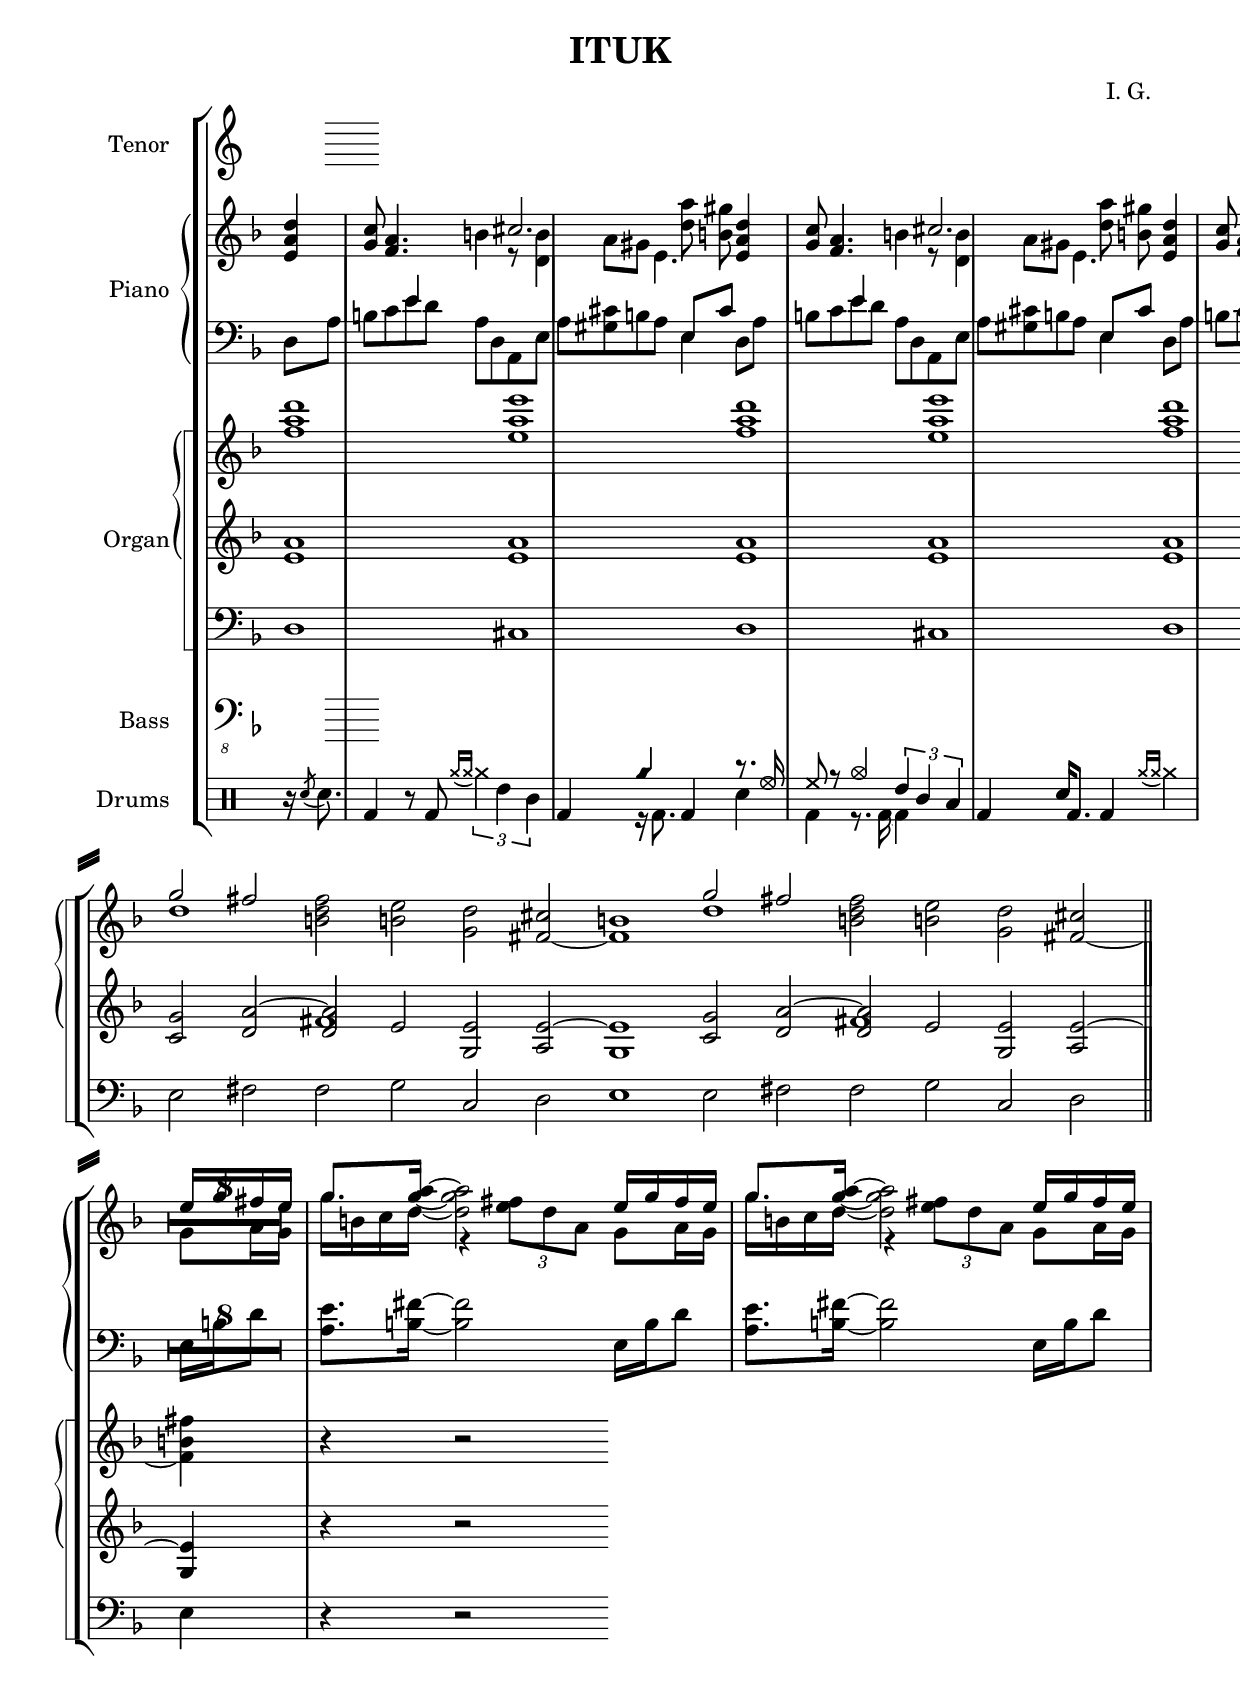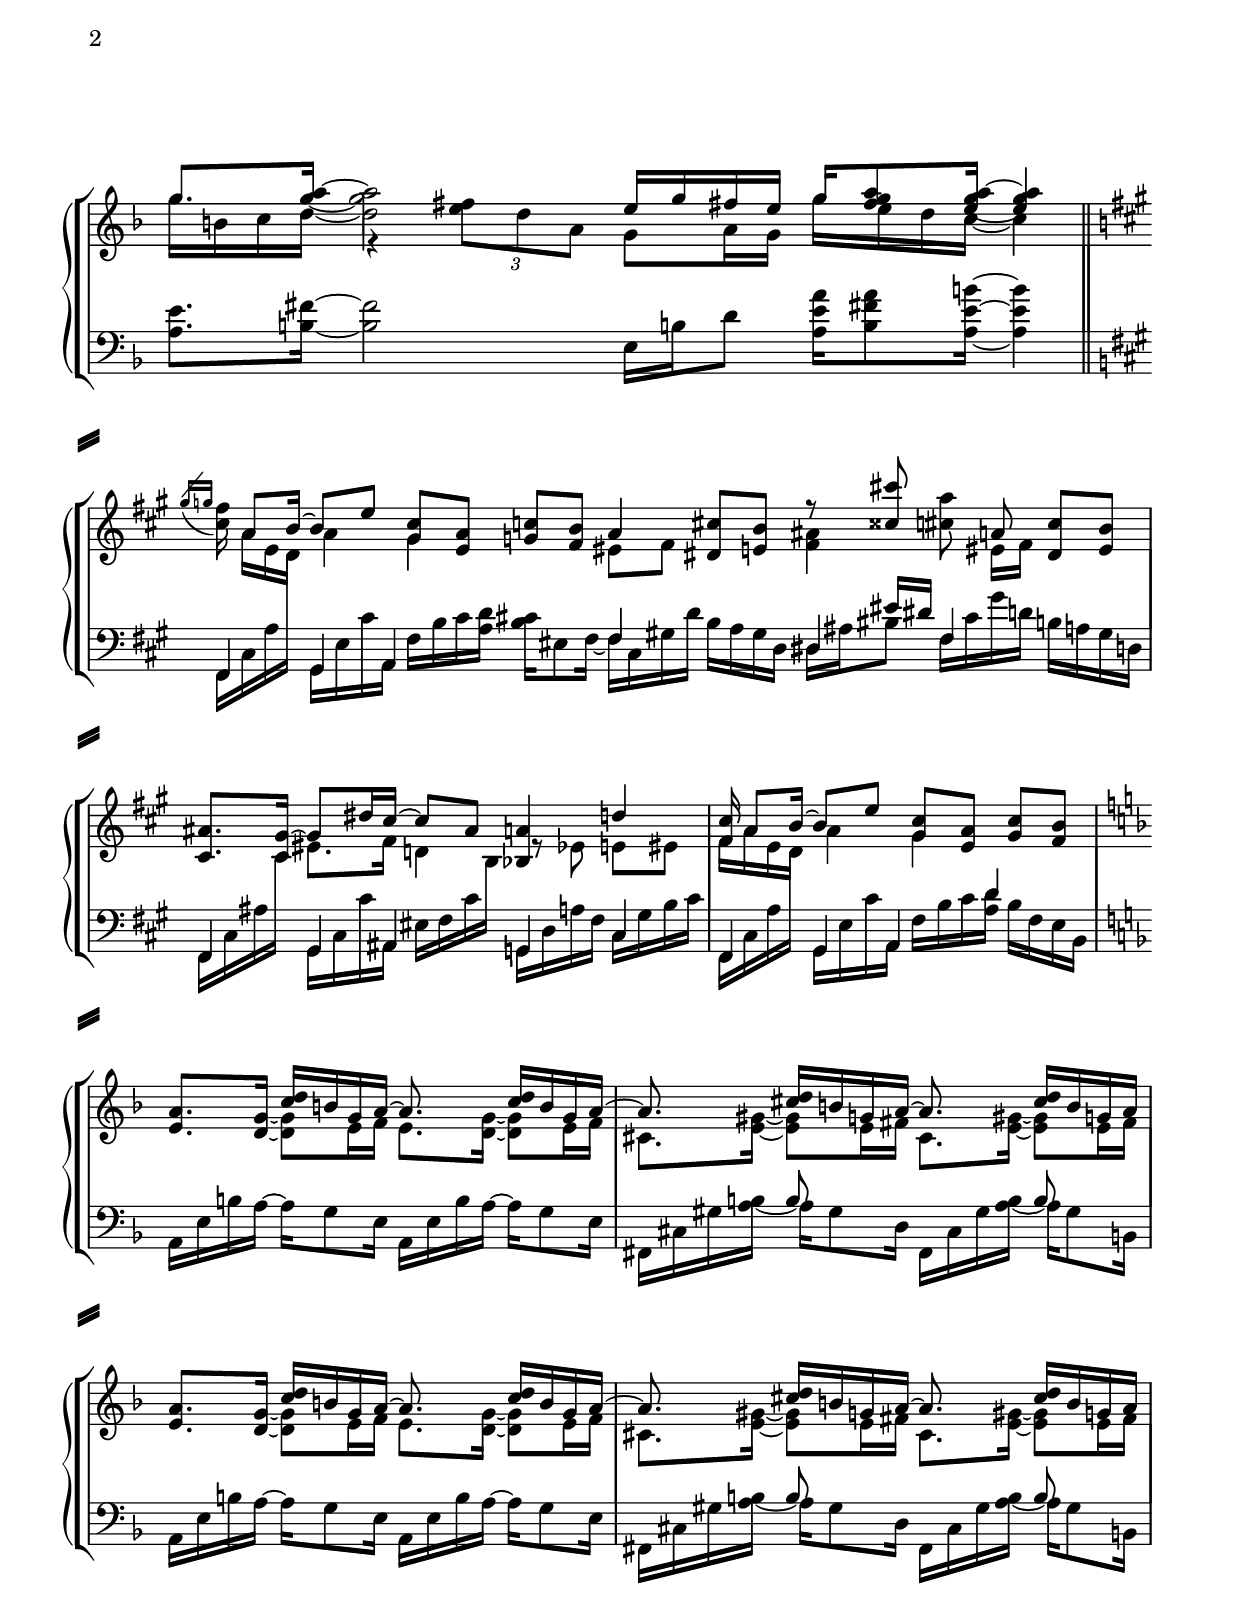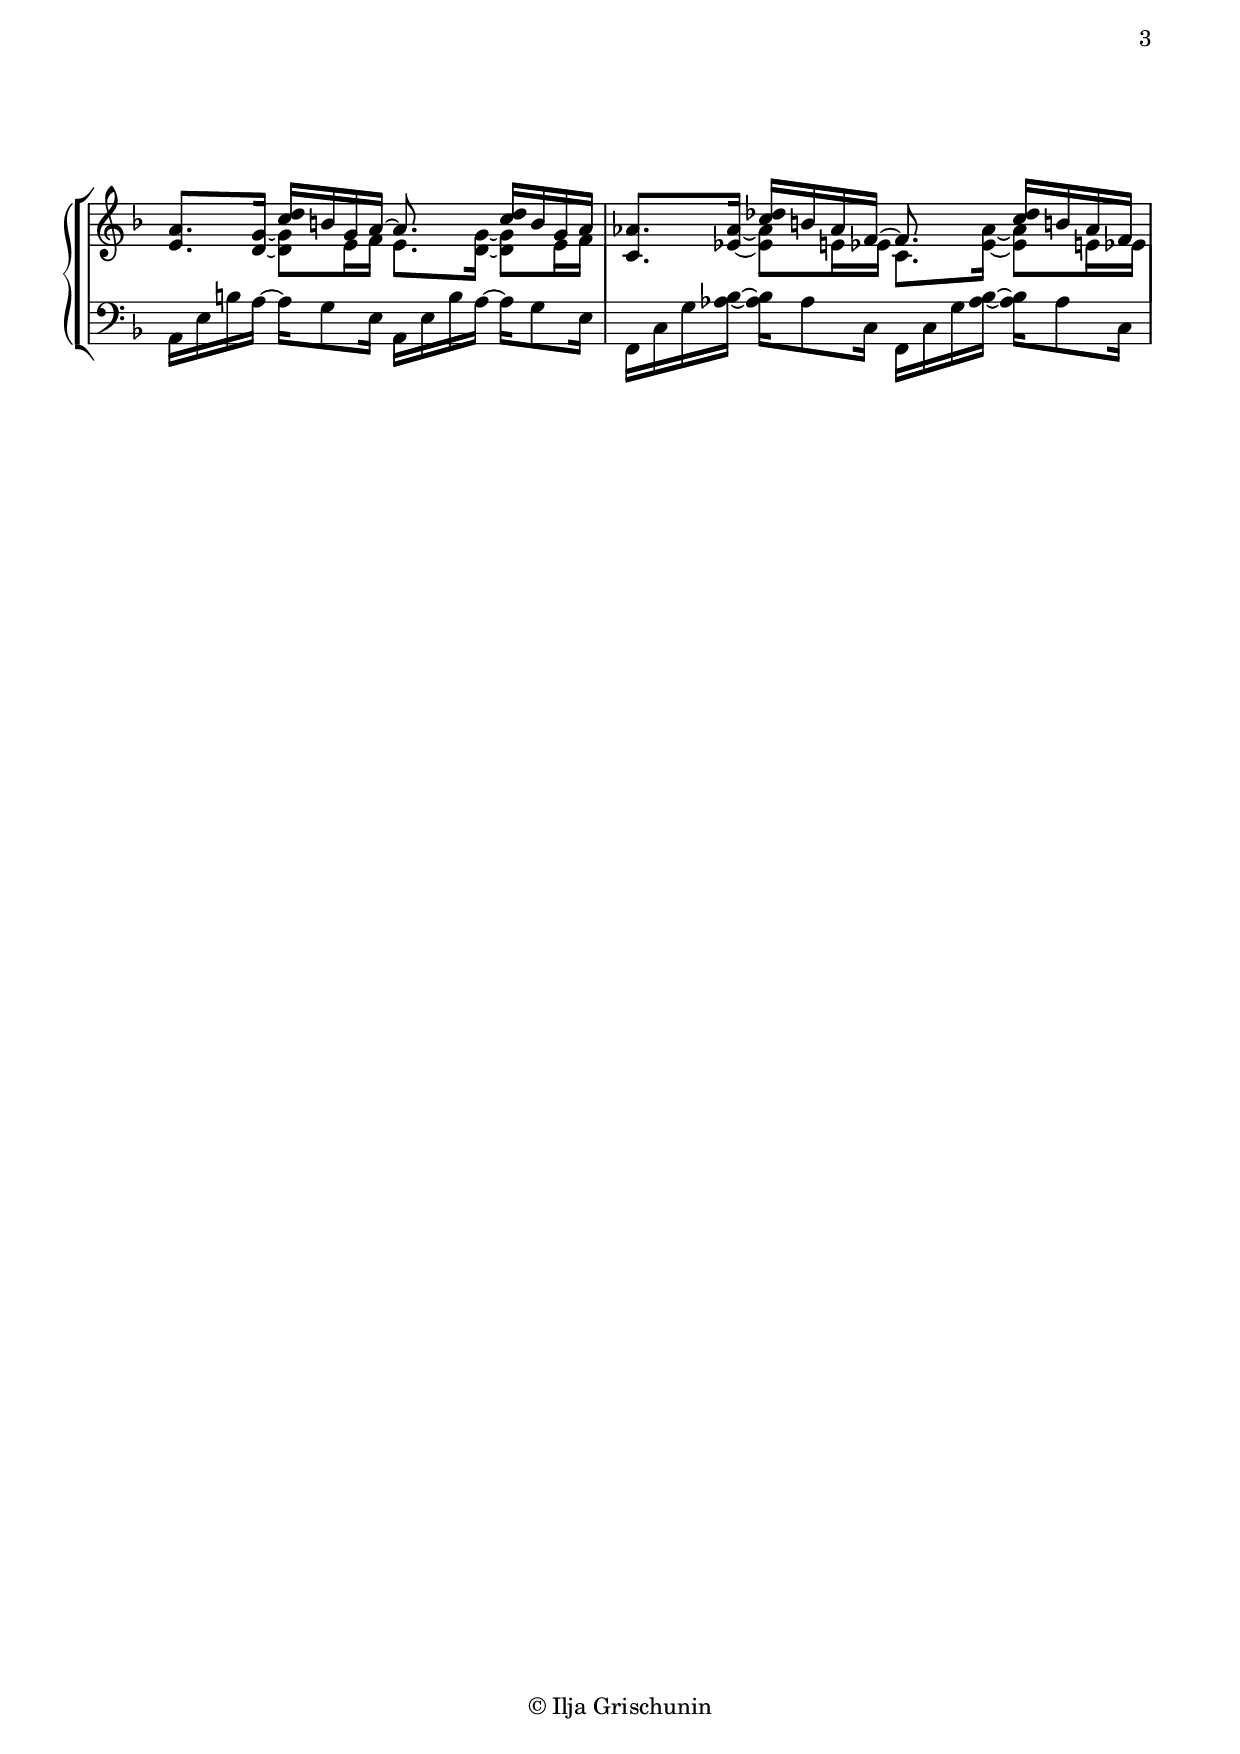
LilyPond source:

\version "2.19.15"

\language "deutsch"

\header {
  title = "ITUK"
  composer = "I. G."
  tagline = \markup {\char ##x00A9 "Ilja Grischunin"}
}

%#(set-global-staff-size 16)
\paper {
  system-separator-markup = \slashSeparator
  indent = 2.0\cm  % space for instrumentName
  %short-indent = 1.5\cm  % space for shortInstrumentName
  top-system-spacing.basic-distance = #25
  top-markup-spacing.basic-distance = #8
  markup-system-spacing.basic-distance = #26
  system-system-spacing.basic-distance = #20
  last-bottom-spacing.basic-distance = #25
  left-margin = 15
  right-margin = 15
  %two-sided = ##t
  %inner-margin = 20
  %outer-margin = 15
}

\layout {
  \context {
    \RemoveEmptyStaffContext
  }
  \context {
    \Score
    \remove "Bar_number_engraver"
  }
  \override Staff.TimeSignature.stencil = ##f
  \override Staff.InstrumentName.self-alignment-X = #RIGHT
  \override PianoStaff.InstrumentName.self-alignment-X = #RIGHT
  \override StaffGroup.InstrumentName.self-alignment-X = #RIGHT
}

\version "2.19.15"

\language "deutsch"


tenorSax = \relative {

}

\version "2.19.15"

\language "deutsch"

%%%%%%%%% SCRIPTS %%%%%%%%%
slash =
#(define-music-function (parser location ang stem-fraction protrusion)
   (number? number? number?)
   (remove-grace-property 'Voice 'Stem 'direction) ; necessary?
   #{
     \once \override Stem #'stencil =
     #(lambda (grob)
        (let* ((X-parent (ly:grob-parent grob X))
               (is-rest? (ly:grob? (ly:grob-object X-parent 'rest))))
          (if is-rest?
              empty-stencil
              (let* ((ang (degrees->radians ang))
                     ; We need the beam and its slope so that slash will
                     ; extend uniformly past the stem and the beam
                     (beam (ly:grob-object grob 'beam))
                     (beam-X-pos (ly:grob-property beam 'X-positions))
                     (beam-Y-pos (ly:grob-property beam 'positions))
                     (beam-slope (/ (- (cdr beam-Y-pos) (car beam-Y-pos))
                                   (- (cdr beam-X-pos) (car beam-X-pos))))
                     (beam-angle (atan beam-slope))
                     (stem-Y-ext (ly:grob-extent grob grob Y))
                     ; Stem.length is expressed in half staff-spaces
                     (stem-length (/ (ly:grob-property grob 'length) 2.0))
                     (dir (ly:grob-property grob 'direction))
                     ; if stem points up. car represents segment of stem
                     ; closest to notehead; if down, cdr does
                     (stem-ref (if (= dir 1) (car stem-Y-ext) (cdr stem-Y-ext)))
                     (stem-segment (* stem-length stem-fraction))
                     ; Where does slash cross the stem?
                     (slash-stem-Y (+ stem-ref (* dir stem-segment)))
                     ; These are values for the portion of the slash that
                     ; intersects the beamed group.
                     (dx (/ (- stem-length stem-segment)
                           (- (tan ang) (* dir beam-slope))))
                     (dy (* (tan ang) dx))
                     ; Now, we add in the wings
                     (protrusion-dx (* (cos ang) protrusion))
                     (protrusion-dy (* (sin ang) protrusion))
                     (x1 (- protrusion-dx))
                     (y1 (- slash-stem-Y (* dir protrusion-dy)))
                     (x2 (+ dx protrusion-dx))
                     (y2 (+ slash-stem-Y
                           (* dir (+ dy protrusion-dy))))
                     (th (ly:staff-symbol-line-thickness grob))
                     (stil (ly:stem::print grob)))

                (ly:stencil-add
                 stil
                 (make-line-stencil th x1 y1 x2 y2))))))
   #})

slashI = {
  \slash 50 0.6 1.0
}

slashII = {
  \slash 45 0.5 0.8
}

top = \change Staff = "RH"
bot = \change Staff = "LH"

%%%%%%%%%%%%%%%%%%%%%%%% RH %%%%%%%%%%%%%%%%%%%%%%%%%
rightPianoP = \relative {
  \key d \minor
  \override MultiMeasureRest.expand-limit = #2
  \set Score.skipBars = ##t
  \repeat unfold 3{
    <e' a d>4<g c>8 <f a>4. h4
    <<
      {
        cis2.
        \stemDown
        <d a'>8 <h gis'>
      }
      \\
      {
        r8 <d, h'>4 a'8 gis e4.
      }
    >>
  }
  <e a d>4<g c>8 <f a>4. h4
  <<
    {
      cis2
    }
    \\
    {
      r8 <d, h'>4 <e a>8
    }
  >>
  \stemUp
  <gis cis>8 <h e> <e a>4
  \stemNeutral
  \bar "||"
  \break
  R1*7
  \bar "||"
  \break
  \mergeDifferentlyDottedOn
  \repeat unfold 3 {
    <<
      {
        e16 g fis e g8. <g_~ a~>16
        \stemDown
        q2
        \stemNeutral
      }
      \\
      {
        g,8 a16 g g' h, c d~ d2
      }
      \\
      {
        \voiceTwo
        s2
        \once \override Rest.extra-offset = #'(.5 . 3)
        r4 \tuplet 3/2 {<e fis>8 d a}
      }
    >>
  }
  \time 3/4
  <<
    {
      e'16 g fis e g <fis g a>8 <e_~ g a~>16 q4
    }
    \\
    {
      g,8 a16 g g' e d c~ c4
    }
  >>
  \bar "||"
  \break
  \time 9/4
  \key a \major
  \acciaccatura {\slashI gis'16 g} <cis, fis>\noBeam
  <<
    {
      a8 h16~ h8[ e] <gis, cis> <e a>
    }
    \\
    {
      a16 e d a'4 gis
    }
  >>
  <g c>8 <fis h>
  <<
    {
      a4
    }
    \\
    {
      eis8[ fis]
    }
  >>
  <dis cis'>8 <e h'>
  <<
    {
      r8 <cisis' cis'!> s a
    }
    \\
    {
      <fis ais>4 <cis' a'>8\noBeam eis,16[ fis]
    }
  >>
  <dis cis'>8 <eis h'>
  \time 5/4
  <<
    {
      <cis ais'>8. <cis gis'~>16 gis'8 dis'16 cis~ cis8 ais
      <b, a'>4 d'
    }
    \\
    {
      s4 eis,8. fis16 d!4
      \once \override Rest.extra-offset = #'(1.5 . 4)
      r8 es e eis
    }
  >>
  \time 4/4
  <<
    {
      <fis cis'>16\noBeam a8 h16~ h8[ e] <gis, cis>[ <e a>]
    }
    \\
    {
      fis16 a e d a'4 gis
    }
  >>
  <gis cis>8 <fis h>
  \key d \minor
  \repeat unfold 2 {
    <<
      {
        s4
        <c' d>16 h g a~ a8. s16
        <c d>16 h g a~
      }
      \\
      {
        \stemUp
        <e a>8. <d g>16~
        \stemDown
        q8 e16 f e8. <d g>16~
        q8 e16 f
      }
    >>
    <<
      {
        a8. s16
        <cis d>16 h g a~ a8. s16
        <cis d>16 h g a
      }
      \\
      {
        cis,8. <e gis>16~ q8 e16 fis
        cis8. <e gis>16~ q8 e16 fis
      }
    >>
  }
  <<
    {
      s4
      <c' d>16 h g a~ a8. s16
      <c d>16 h g a
    }
    \\
    {
      \stemUp
      <e a>8. <d g>16~
      \stemDown
      q8 e16 f e8. <d g>16~
      q8 e16 f
    }
  >>
  <<
    {
      s4
      <c' des>16 h! as f~ f8. s16
      <c' des>16 h! as f
    }
    \\
    {
      \stemUp
      <c as'>8. <es as>16~
      \stemDown
      q8 e16 es c8. <es as>16~
      q8 e16 es
    }
  >>
}

%%%%%%%%%%%%%%%%%%%%%%%% LH %%%%%%%%%%%%%%%%%%%%%%%%%
leftPianoP = \relative {
  \key d \minor
  \override MultiMeasureRest.expand-limit = #2
  \set Score.skipBars = ##t
  \clef "bass"
  \repeat unfold 3 {
    <<
      {
        s2 e'4 s
      }
      \\
      {
        d,8 a' h c e d a d,
      }
    >>
    <<
      {
        s2. e8 cis'
      }
      \\
      {
        a, e' a <gis cis> h a e4
      }
    >>
  }
  <<
    {
      s2 e'4 s
    }
    \\
    {
      d,8 a' h c e d a d,
    }
  >>
  a8 e' a <gis cis>  
  \stemDown
  \top <h e> <e a> <gis cis>4 \bot
  \stemNeutral
  \bar "||"
  \break
  R1*7
  \bar "||"
  \break
  \repeat unfold 3 {e,16 h' d8 <a e'>8. <h fis'>16~ q2}
  \time 3/4
  e,16 h' d8 <a e' a>16 <h fis' a>8 <a e' h'>16~ q4
  \bar "||"
  \break
  \time 9/4
  \key a \major
  \set Timing.beamExceptions = #'()
  \set Timing.baseMoment = #(ly:make-moment 1/4)
  \set Timing.beatStructure = #'(1 1 1 1 1 1 1 1 1)
  \grace {s8}
  <<
    {
      fis,4
      \once \override Flag.stencil = ##f
      gis8 s16 a4 s16 s4 fis' s
    }
    \\
    {
      fis,16 cis' a' \top d \bot gis,, e' cis' a, fis' h cis <a d>
      <h cis!> eis,8 fis16~ fis cis gis'! d' h a gis d
    }
  >>
  <<
    {
      dis4
    }
    \\
    {
      dis16 ais' his8
    }
    \\
    {
      s8 eis16 dis
    }
  >>
  <<
    {
      fis,4
    }
    \\
    {
      fis16 cis' gis' d
    }
  >>
  h16 a gis d
  <<
    {
      fis,4
      \once \override Flag.stencil = ##f
      gis8 s16 ais4 s16 g4 cis

    }
    \\
    {
      fis,16 cis' ais' \top cis \bot gis, cis cis' ais,
      eis' fis cis' \top h \bot g, d' a' fis cis gis' h cis
    }
  >>
  \time 4/4
  <<
    {
      fis,,4
      \once \override Flag.stencil = ##f
      gis8 s16 a4 d' s16
    }
    \\
    {
      fis,,16 cis' a' \top d \bot gis,, e' cis' a,
      fis' h cis <a d> h16 fis e h
    }
  >>
  \key d \minor
  \repeat unfold 2 {
    \repeat unfold 2 {
      a16 e' h' a~ a g8 e16
    }
    <<
      {
        \repeat unfold 2 {s4 h'8 s}
      }
      \\
      {
        fis,16 cis' gis' <a h>~ a gis8 d16
        fis,16 cis' gis' <a h>~ a gis8 h,16
      }
    >>
  }
  \repeat unfold 2 {a16 e' h' a~ a g8 e16}
  \repeat unfold 2 {f,16 c' g' <as b>~ q as8 c,16}
}

\version "2.19.15"

\language "deutsch"

%%%%%%%%%%%%%%%%%% Part %%%%%%%%%%%%%%%%%%%%
rightOrgan = \relative {
  \key d \minor
%%%%%%%%%%%%%%%%%% Part %%%%%%%%%%%%%%%%%%%%
  \tag #'Part {
    \set Score.repeatCommands = #'((volta "1.-4."))
    <f'' a d>1 <e a e'>
    \set Score.repeatCommands = #'((volta #f) end-repeat)
  }
%%%%%%%%%%%%%%%% Partitur %%%%%%%%%%%%%%%%%%
  \tag #'Partitur {
    \repeat unfold 4 {<f a d>1 <e a e'>}
  }
%%%%%%%%%%%%%%%%%% Part %%%%%%%%%%%%%%%%%%%%
  \tag #'Part {
    \repeat volta 2 {
      <<
        {
          g2 fis
        }
        \\
        {
          d1
        }
      >>
      <h d fis>2 <h e> <g d'> <fis~ cis'>
    }
    \alternative {
      {<fis h>1}
      {
        <fis h fis'>4 r
        \set Score.repeatCommands = #'((volta #f))
        r2
      }
    }

  }
%%%%%%%%%%%%%%%% Partitur %%%%%%%%%%%%%%%%%%
  \tag #'Partitur {
    <<
      {
        g'2 fis
      }
      \\
      {
        d1
      }
    >>
    <h d fis>2 <h e> <g d'> <fis~ cis'> <fis h>1
    <<
      {
        g'2 fis
      }
      \\
      {
        d1
      }
    >>
    <h d fis>2 <h e> <g d'> <fis_~ cis'> <fis h fis'>4 r r2
  }
}

leftOrgan = \relative {
  \key d \minor
%%%%%%%%%%%%%%%%%% Part %%%%%%%%%%%%%%%%%%%%
  \tag #'Part {
    \set Score.repeatCommands = #'((volta "1.-4."))
    <e' a>1 <e a>1
    \set Score.repeatCommands = #'((volta #f) end-repeat)
  }
%%%%%%%%%%%%%%%% Partitur %%%%%%%%%%%%%%%%%%
  \tag #'Partitur {
    \repeat unfold 4 {<e a>1 <e a>}
  }
%%%%%%%%%%%%%%%%%% Part %%%%%%%%%%%%%%%%%%%%
  \tag #'Part {
    \repeat volta 2 {
      <c g'>2
      <<
        {
          <d a'~>2 q e
        }
        \\
        {
          s2 fis1
        }
      >>
      <g, e'>2 <a e'^~>
    }
    \alternative {
      {<g e'>1}
      {
        <g e'>4 r
        \set Score.repeatCommands = #'((volta #f))
        r2
      }
    }

  }
%%%%%%%%%%%%%%%% Partitur %%%%%%%%%%%%%%%%%%
  \tag #'Partitur {
      <c g'>2
      <<
        {
          <d a'~>2 q e
        }
        \\
        {
          s2 fis1
        }
      >>
      <g, e'>2 <a e'^~> <g e'>1
      <c g'>2
      <<
        {
          <d a'~>2 q e
        }
        \\
        {
          s2 fis1
        }
      >>
      <g, e'>2 <a e'^~> <g e'>4 r r2
  }
}

fusOrgan = \relative {
  \key d \minor
  \clef "bass"
%%%%%%%%%%%%%%%%%% Part %%%%%%%%%%%%%%%%%%%%
  \tag #'Part {
    \set Score.repeatCommands = #'((volta "1.-4."))
    d1 cis1
    \set Score.repeatCommands = #'((volta #f) end-repeat)
  }
%%%%%%%%%%%%%%%% Partitur %%%%%%%%%%%%%%%%%%
  \tag #'Partitur {
    \repeat unfold 4 {d1 cis}
  }
%%%%%%%%%%%%%%%%%% Part %%%%%%%%%%%%%%%%%%%%
  \tag #'Part {
    \repeat volta 2 {e2 fis fis g c, d}
    \alternative {
      {e1}
      {
        e4 r
        \set Score.repeatCommands = #'((volta #f))
        r2
      }
    }

  }
%%%%%%%%%%%%%%%% Partitur %%%%%%%%%%%%%%%%%%
  \tag #'Partitur {
    e2 fis fis g c, d e1
    e2 fis fis g c, d e4 r r2
  }
}

\version "2.19.15"

\language "deutsch"


bass = \relative {
  \clef "bass_8"
  \key d \minor

}

\version "2.19.15"

\language "deutsch"


drum = \drummode {
  \set Score.barNumberVisibility = #all-bar-numbers-visible
  \override MultiMeasureRest.expand-limit = #2
  \set Score.skipBars = ##t
  \partial 4
  r16
  \acciaccatura sn8 sn8.
  bd4 r8 bd
  \acciaccatura {cymr16 cymr}
  \tuplet 3/2 {cymr4 tommh tomml}
  bd4
  <<
    {
      cyms4
    }
    \\
    {
      r16 bd8.
    }
  >>
  bd4
  <<
    {
      r8. hhho16 hh8 r cymc4
      \tuplet 3/2 {tommh4 tomml toml}
    }
    \\
    {
      sn4 bd r8. bd16~ bd4 s
    }
  >>
  bd4 sn16 bd8. bd4 \acciaccatura {cymr16 cymr} cymr4
}


tenorSaxPart = \new Staff \with {
  instrumentName = "Tenor"
} \tenorSax

pianoPart = \new PianoStaff \with {
  instrumentName = "Piano"
} <<
  \new Staff = "RH" \with {
  } \rightPianoP
  \new Staff = "LH" \with {
  } \leftPianoP
>>

organPart = \new StaffGroup \with {
  systemStartDelimiter = #'SystemStartSquare
  instrumentName = "Organ"
} <<
  \new PianoStaff
  <<
    \new Staff = "RH" \with {
    } \removeWithTag #'Part \rightOrgan
    \new Staff = "LH" \with {
    } \removeWithTag #'Part \leftOrgan
  >>
  \new Staff = "PF" \with {
  } \removeWithTag #'Part \fusOrgan
>>

bassPart = \new Staff \with {
  instrumentName = "Bass"
} \bass

drumsPart = \new DrumStaff \with {
  instrumentName = "Drums"
} \drum

\score {
  \new StaffGroup
  <<
    \tenorSaxPart
    \pianoPart
    \organPart
    \bassPart
    \drumsPart
  >>
}
